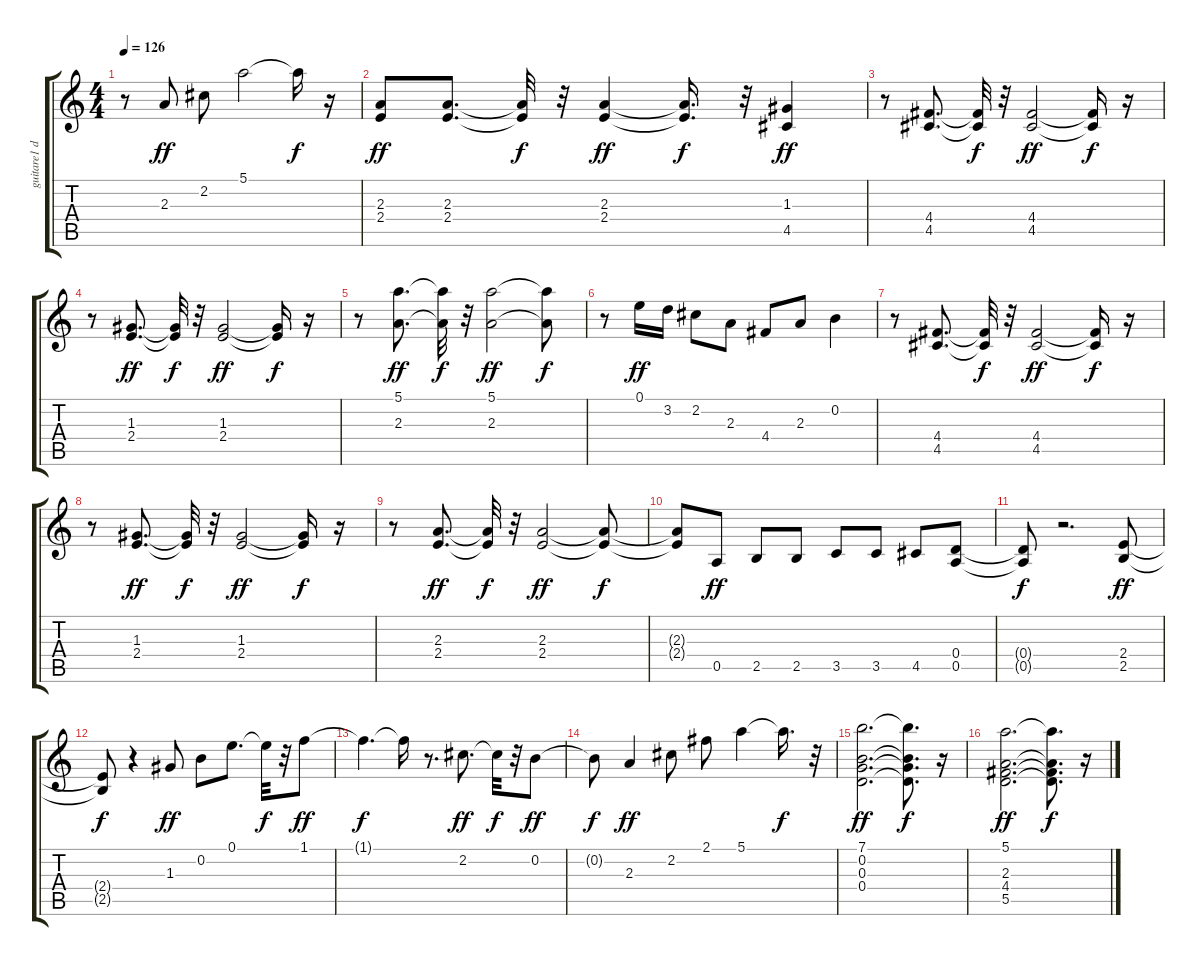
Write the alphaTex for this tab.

\track ("guitare1 disto" "guitare1 d") {instrument distortionguitar}
\staff {score tabs}
\tuning (E4 B3 G3 D3 A2 E2) {hide}
\ts (4 4)
\tempo 126
\clef g2
\ks c
r.8{dy f} 2.3.8{dy ff} 2.2.8 5.1.2 5.1{t}.16{dy f} r.16 |
(2.3 2.4).8{dy ff} (2.3 2.4).8{d} (2.3{t} 2.4{t}).32{dy f} r.32 (2.3 2.4).4{dy ff} (2.3{t} 2.4{t}).16{d dy f} r.32 (1.3 4.5).4{dy ff} |
r.8 (4.4 4.5).8{d} (4.4{t} 4.5{t}).32{dy f} r.32 (4.4 4.5).2{dy ff} (4.4{t} 4.5{t}).16{dy f} r.16 |
r.8 (1.3 2.4).8{d dy ff} (1.3{t} 2.4{t}).32{dy f} r.32 (1.3 2.4).2{dy ff} (1.3{t} 2.4{t}).16{dy f} r.16 |
r.8 (5.1 2.3).8{d dy ff} (5.1{t} 2.3{t}).32{dy f} r.32 (5.1 2.3).2{dy ff} (5.1{t} 2.3{t}).8{dy f} |
r.8 0.1.16{dy ff} 3.2.16 2.2.8 2.3.8 4.4.8 2.3.8 0.2.4 |
r.8 (4.4 4.5).8{d} (4.4{t} 4.5{t}).32{dy f} r.32 (4.4 4.5).2{dy ff} (4.4{t} 4.5{t}).16{dy f} r.16 |
r.8 (1.3 2.4).8{d dy ff} (1.3{t} 2.4{t}).32{dy f} r.32 (1.3 2.4).2{dy ff} (1.3{t} 2.4{t}).16{dy f} r.16 |
r.8 (2.3 2.4).8{d dy ff} (2.3{t} 2.4{t}).32{dy f} r.32 (2.3 2.4).2{dy ff} (2.3{t} 2.4{t}).8{dy f} |
(2.3{t} 2.4{t}).8 0.5.8{dy ff} 2.5.8 2.5.8 3.5.8 3.5.8 4.5.8 (0.4 0.5).8 |
(0.4{t} 0.5{t}).8{dy f} r.2{d} (2.4 2.5).8{dy ff} |
(2.4{t} 2.5{t}).8{dy f} r.4 1.3.8{dy ff} 0.2.8 0.1.8{d} 0.1{t}.32{dy f} r.32 1.1.8{dy ff} |
1.1{t}.4{d dy f} 1.1{t}.16 r.8{d} 2.2.8{d dy ff} 2.2{t}.32{dy f} r.32 0.2.8{dy ff} |
0.2{t}.8{dy f} 2.3.4{dy ff} 2.2.8 2.1.8 5.1.4 5.1{t}.16{d dy f} r.32 |
(7.1 0.2 0.3 0.4).2{d dy ff} (7.1{t} 0.2{t} 0.3{t} 0.4{t}).8{d dy f} r.16 |
(5.1 2.3 4.4 5.5).2{d dy ff} (5.1{t} 2.3{t} 4.4{t} 5.5{t}).8{d dy f} r.16
